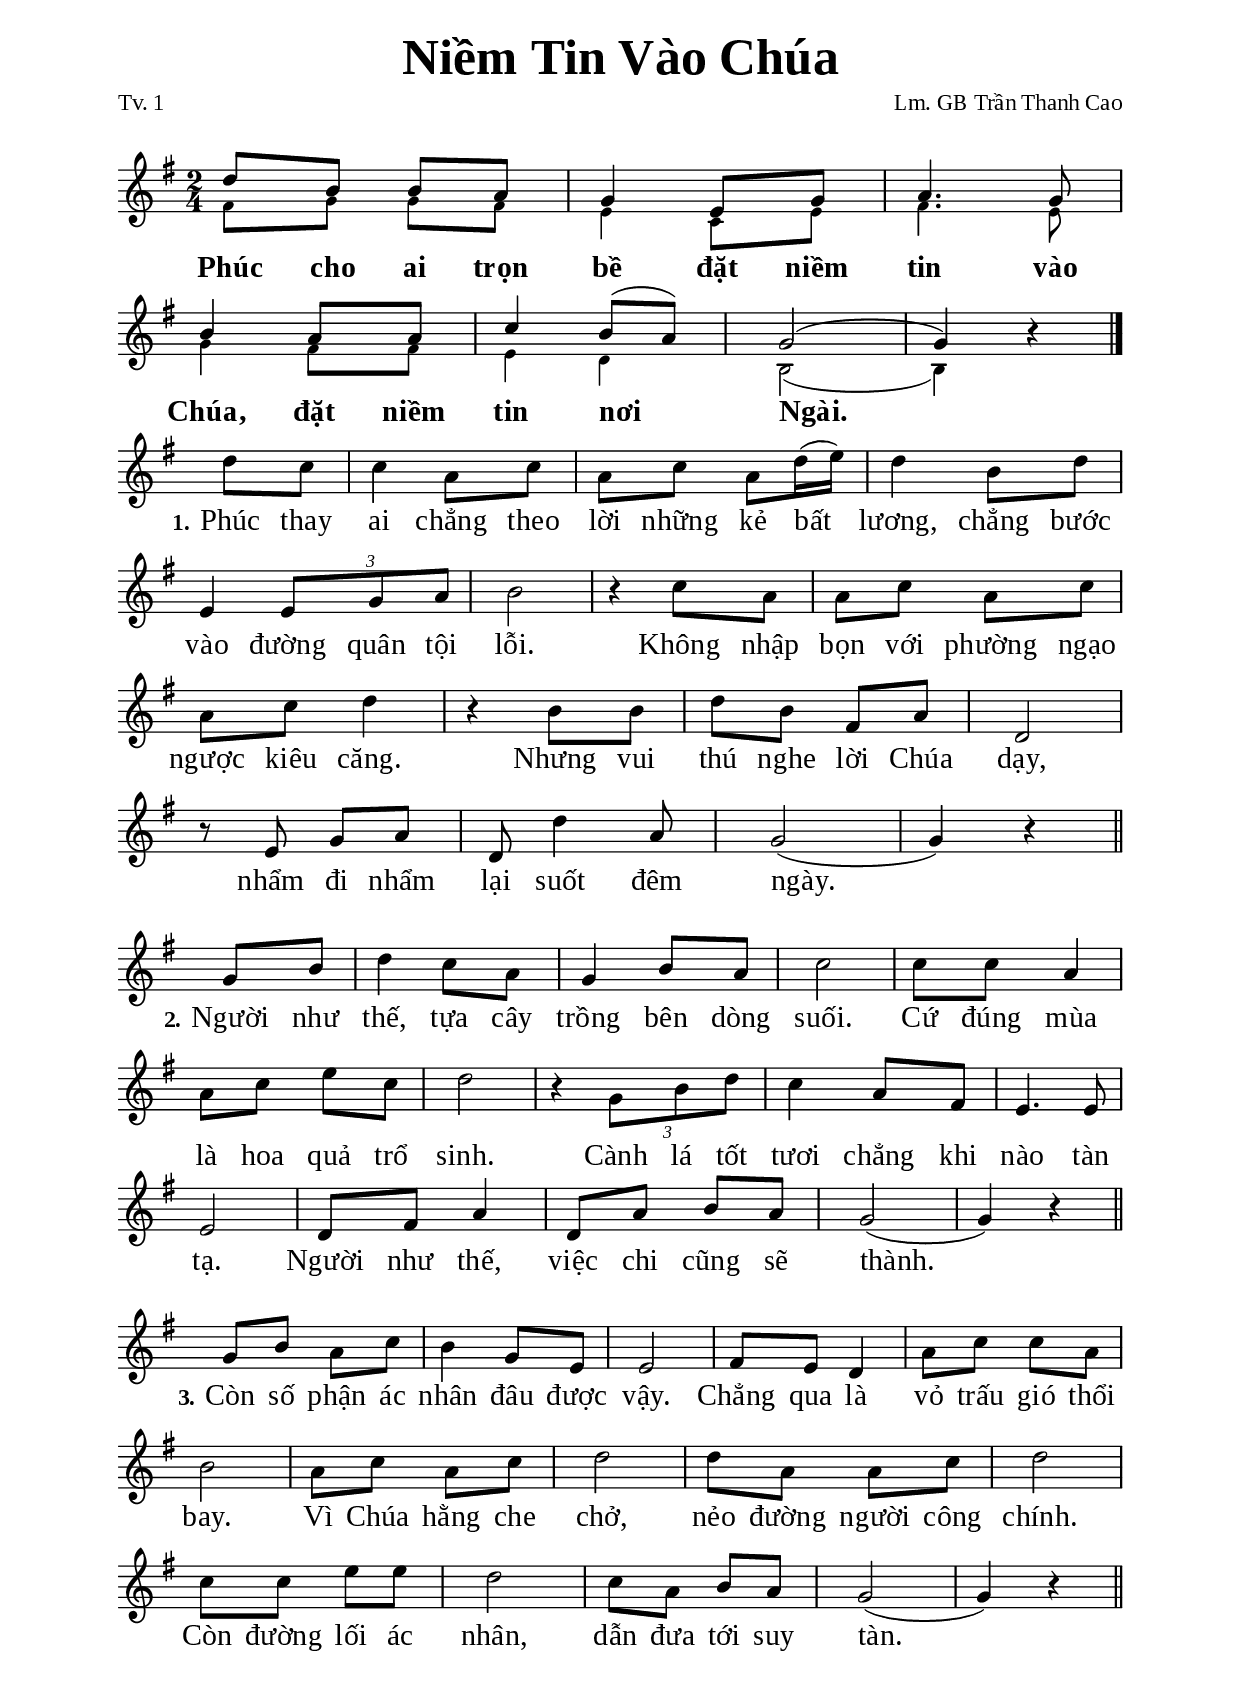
% Cài đặt chung
\version "2.22.1"
\include "english.ly"

\header {
  title = \markup { \fontsize #3 "Niềm Tin Vào Chúa" }
  poet = "Tv. 1"
  composer = "Lm. GB Trần Thanh Cao"
  arranger = " "
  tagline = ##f
}

\paper {
  #(set-paper-size "a4")
  top-margin = 10\mm
  bottom-margin = 10\mm
  left-margin = 20\mm
  right-margin = 20\mm
  indent = #0
  #(define fonts
    (make-pango-font-tree
      "Liberation Serif"
      "Liberation Serif"
      "Liberation Serif"
      (/ 20 20)))
  page-count = #1
}

% Nhạc điệp khúc
nhacDiepKhucSop = \relative c'' {
  d8 b b a |
  g4 e8 g |
  a4. g8 |
  b4 a8 a |
  c4 b8 (a) |
  g2 ( |
  g4) r \bar "|."
}

nhacDiepKhucBas = \relative c' {
  fs8 g g fs |
  e4 c8 e |
  fs4. e8 |
  g4 fs8 fs |
  e4 d |
  b2 ( |
  b4) r
}

% Nhạc phiên khúc
nhacPhienKhucMot = \relative c'' {
  \partial 4 d8 c |
  c4 a8 c |
  a c a d16 (e) |
  d4 b8 d |
  e,4 \tuplet 3/2 { e8 g a } |
  b2 |
  r4 c8 a |
  a c a c |
  a c d4 |
  r b8 b |
  d b fs a |
  d,2 |
  r8 e g a |
  d, d'4 a8 |g2 ( |
  g4) r \bar "||"
}

nhacPhienKhucHai = \relative c'' {
  \partial 4 g8 b |
  d4 c8 a |
  g4 b8 a |
  c2 |
  c8 c a4 |
  a8 c e c |
  d2 |
  r4 \tuplet 3/2 { g,8 b d } |
  c4 a8 fs |
  e4. e8 |
  e2 |
  d8 fs a4 |
  d,8 a' b a |
  g2 ( |
  g4) r \bar "||"
}

nhacPhienKhucBa = \relative c'' {
  g8 b a c |
  b4 g8 e |
  e2 |
  fs8 e d4 |
  a'8 c c a |
  b2 |
  a8 c a c |
  d2 |
  d8 a a c |
  d2 |
  c8 c e e |
  d2 |
  c8 a b a |
  g2 ( |
  g4) r \bar "||"
}

% Lời điệp khúc
loiDiepKhuc = \lyricmode {
  Phúc cho ai trọn bề đặt niềm tin vào Chúa,
  đặt niềm tin nơi Ngài.
}

% Lời phiên khúc
loiPhienKhucMot = \lyricmode {
  \set stanza = #"1."
  Phúc thay ai chẳng theo lời những kẻ bất lương,
  chẳng bước vào đường quân tội lỗi.
  Không nhập bọn với phường ngạo ngược kiêu căng.
  Nhưng vui thú nghe lời Chúa dạy,
  nhẩm đi nhẩm lại suốt đêm ngày.
}

loiPhienKhucHai = \lyricmode {
  \set stanza = #"2."
  Người như thế, tựa cây trồng bên dòng suối.
  Cứ đúng mùa là hoa quả trổ sinh.
  Cành lá tốt tươi chẳng khi nào tàn tạ.
  Người như thế, việc chi cũng sẽ thành.
}

loiPhienKhucBa = \lyricmode {
  \set stanza = #"3."
  Còn số phận ác nhân đâu được vậy.
  Chẳng qua là vỏ trấu gió thổi bay.
  Vì Chúa hằng che chở,
  nẻo đường người công chính.
  Còn đường lối ác nhân, dẫn đưa tới suy tàn.
}


% Dàn trang
\score {
  \new ChoirStaff <<
    \new Staff = diepKhuc \with {
        \consists "Merge_rests_engraver"
        %\magnifyStaff #(magstep +1)
      }
      <<
      \new Voice = beSop {
        \voiceOne \key g \major \time 2/4 \nhacDiepKhucSop
      }
      \new Voice = beBas {
        \override NoteHead.font-size = #-2
        \voiceTwo \key g \major \time 2/4 \nhacDiepKhucBas
      }
    >>
    \new Lyrics \lyricsto beSop \loiDiepKhuc
  >>
  \layout {
    \override Lyrics.LyricText.font-series = #'bold
    \override Lyrics.LyricText.font-size = #+2.5
    \override Lyrics.LyricSpace.minimum-distance = #4.5
    \override Score.BarNumber.break-visibility = ##(#f #f #f)
    \override Score.SpacingSpanner.uniform-stretching = ##t
  }
}

\score {
  \new ChoirStaff <<
    \new Staff = phienKhuc \with {
        %\magnifyStaff #(magstep +1)
      }
      <<
      \new Voice = beSop {
        \key g \major \time 2/4 \nhacPhienKhucMot
      }
    >>
    \new Lyrics \lyricsto beSop \loiPhienKhucMot
  >>
  \layout {
    \override Staff.TimeSignature.transparent = ##t
    \override Lyrics.LyricText.font-size = #+2.5
    \override Lyrics.LyricSpace.minimum-distance = #1.9
    \override Score.BarNumber.break-visibility = ##(#f #f #f)
    \override Score.SpacingSpanner.uniform-stretching = ##t
  }
}

\score {
  \new ChoirStaff <<
    \new Staff = phienKhuc \with {
        %\magnifyStaff #(magstep +1)
      }
      <<
      \new Voice = beSop {
        \key g \major \time 2/4 \nhacPhienKhucHai
      }
    >>
    \new Lyrics \lyricsto beSop \loiPhienKhucHai
  >>
  \layout {
    \override Staff.TimeSignature.transparent = ##t
    \override Lyrics.LyricText.font-size = #+2.5
    \override Lyrics.LyricSpace.minimum-distance = #2.2
    \override Score.BarNumber.break-visibility = ##(#f #f #f)
    \override Score.SpacingSpanner.uniform-stretching = ##t
  }
}

\score {
  \new ChoirStaff <<
    \new Staff = phienKhuc \with {
        %\magnifyStaff #(magstep +1)
      }
      <<
      \new Voice = beSop {
        \key g \major \time 2/4 \nhacPhienKhucBa
      }
    >>
    \new Lyrics \lyricsto beSop \loiPhienKhucBa
  >>
  \layout {
    \override Staff.TimeSignature.transparent = ##t
    \override Lyrics.LyricText.font-size = #+2.5
    \override Lyrics.LyricSpace.minimum-distance = #1.2
    \override Score.BarNumber.break-visibility = ##(#f #f #f)
    \override Score.SpacingSpanner.uniform-stretching = ##t
  }
}
